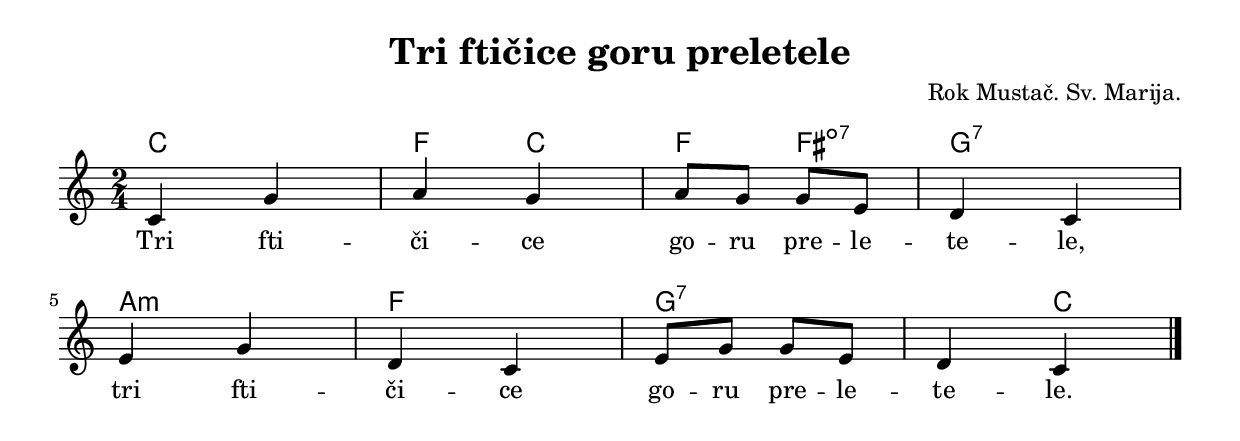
\version "2.24.1"
\include "deutsch.ly"

\header {
  title = "Tri ftičice goru preletele"
  %subtitle = "II."
  composer = "Rok Mustač. Sv. Marija."
}

\paper {
  #(set-paper-size "a4")
  indent = 0
  top-margin = 10
  markup-system-spacing = #'((basic-distance . 0.1) (padding . 2))
  system-system-spacing = #'((basic-distance . 0.1) (padding . 3))
  %annotate-spacing = ##t
}

global = {
  \key c \major
  \numericTimeSignature
  \time 2/4
}

chordNames = \chordmode {
  \global
  % Chords follow here.
  \set chordChanges = ##t
  \semiGermanChords
  c4 c f c
  f fis:dim7 g2:7
  a2:m
  f2
  g2.:7 c4
  
}

melody = \relative c' {
  \global
  % Music follows here.
  c4 g' |
  a4 g |
  a8 g g e |
  d4 c | \break
  e4 g |
  d4 c |
  e8 g g e |
  d4 c |
  \bar "|."
}

verse = \lyricmode {
  % Lyrics follow here.
  Tri fti -- či -- ce go -- ru pre -- le -- te -- le,
  tri fti -- či -- ce go -- ru pre -- le -- te -- le.
}

\score {
  <<
    \new ChordNames \chordNames
    \new Staff { \melody }
    \addlyrics { \verse }
  >>
  \layout { }
}
